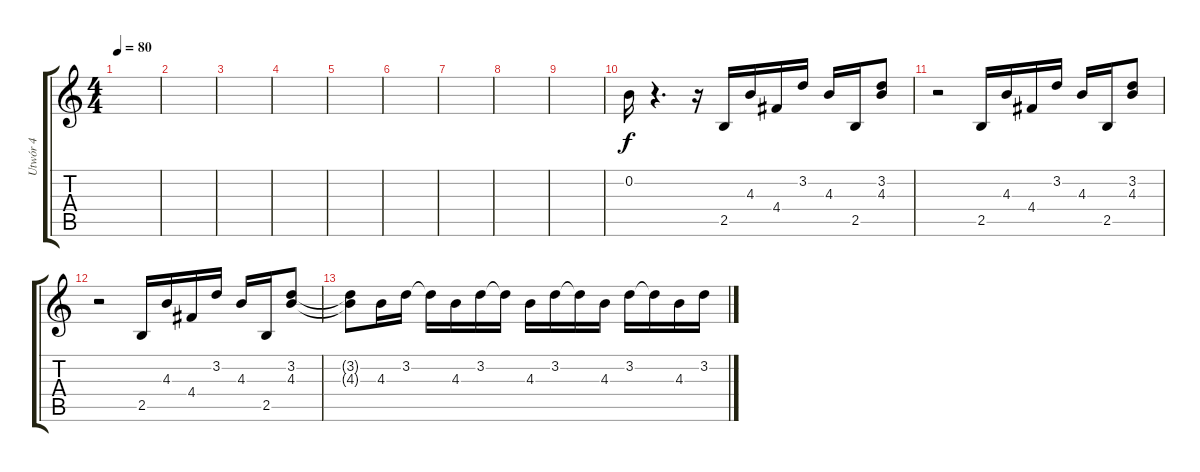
\track ("Utwór 4" "Utwór 4") {instrument electricguitarmuted}
\staff {score tabs}
\tuning (E4 B3 G3 D3 A2 E2) {hide}
\ts (4 4)
\tempo 80
\clef g2
\ks c
|
|
|
|
|
|
|
|
|
0.2.16 r.4{d} r.16 2.5.16 4.3.16 4.4.16 3.2.16 4.3.16 2.5.16 (3.2 4.3).8 |
r.2 2.5.16 4.3.16 4.4.16 3.2.16 4.3.16 2.5.16 (3.2 4.3).8 |
r.2 2.5.16 4.3.16 4.4.16 3.2.16 4.3.16 2.5.16 (3.2 4.3).8 |
(3.2{t} 4.3{t}).8 4.3.16 3.2.16 3.2{t}.16 4.3.16 3.2.16 3.2{t}.16 4.3.16 3.2.16 3.2{t}.16 4.3.16 3.2.16 3.2{t}.16 4.3.16 3.2.16
